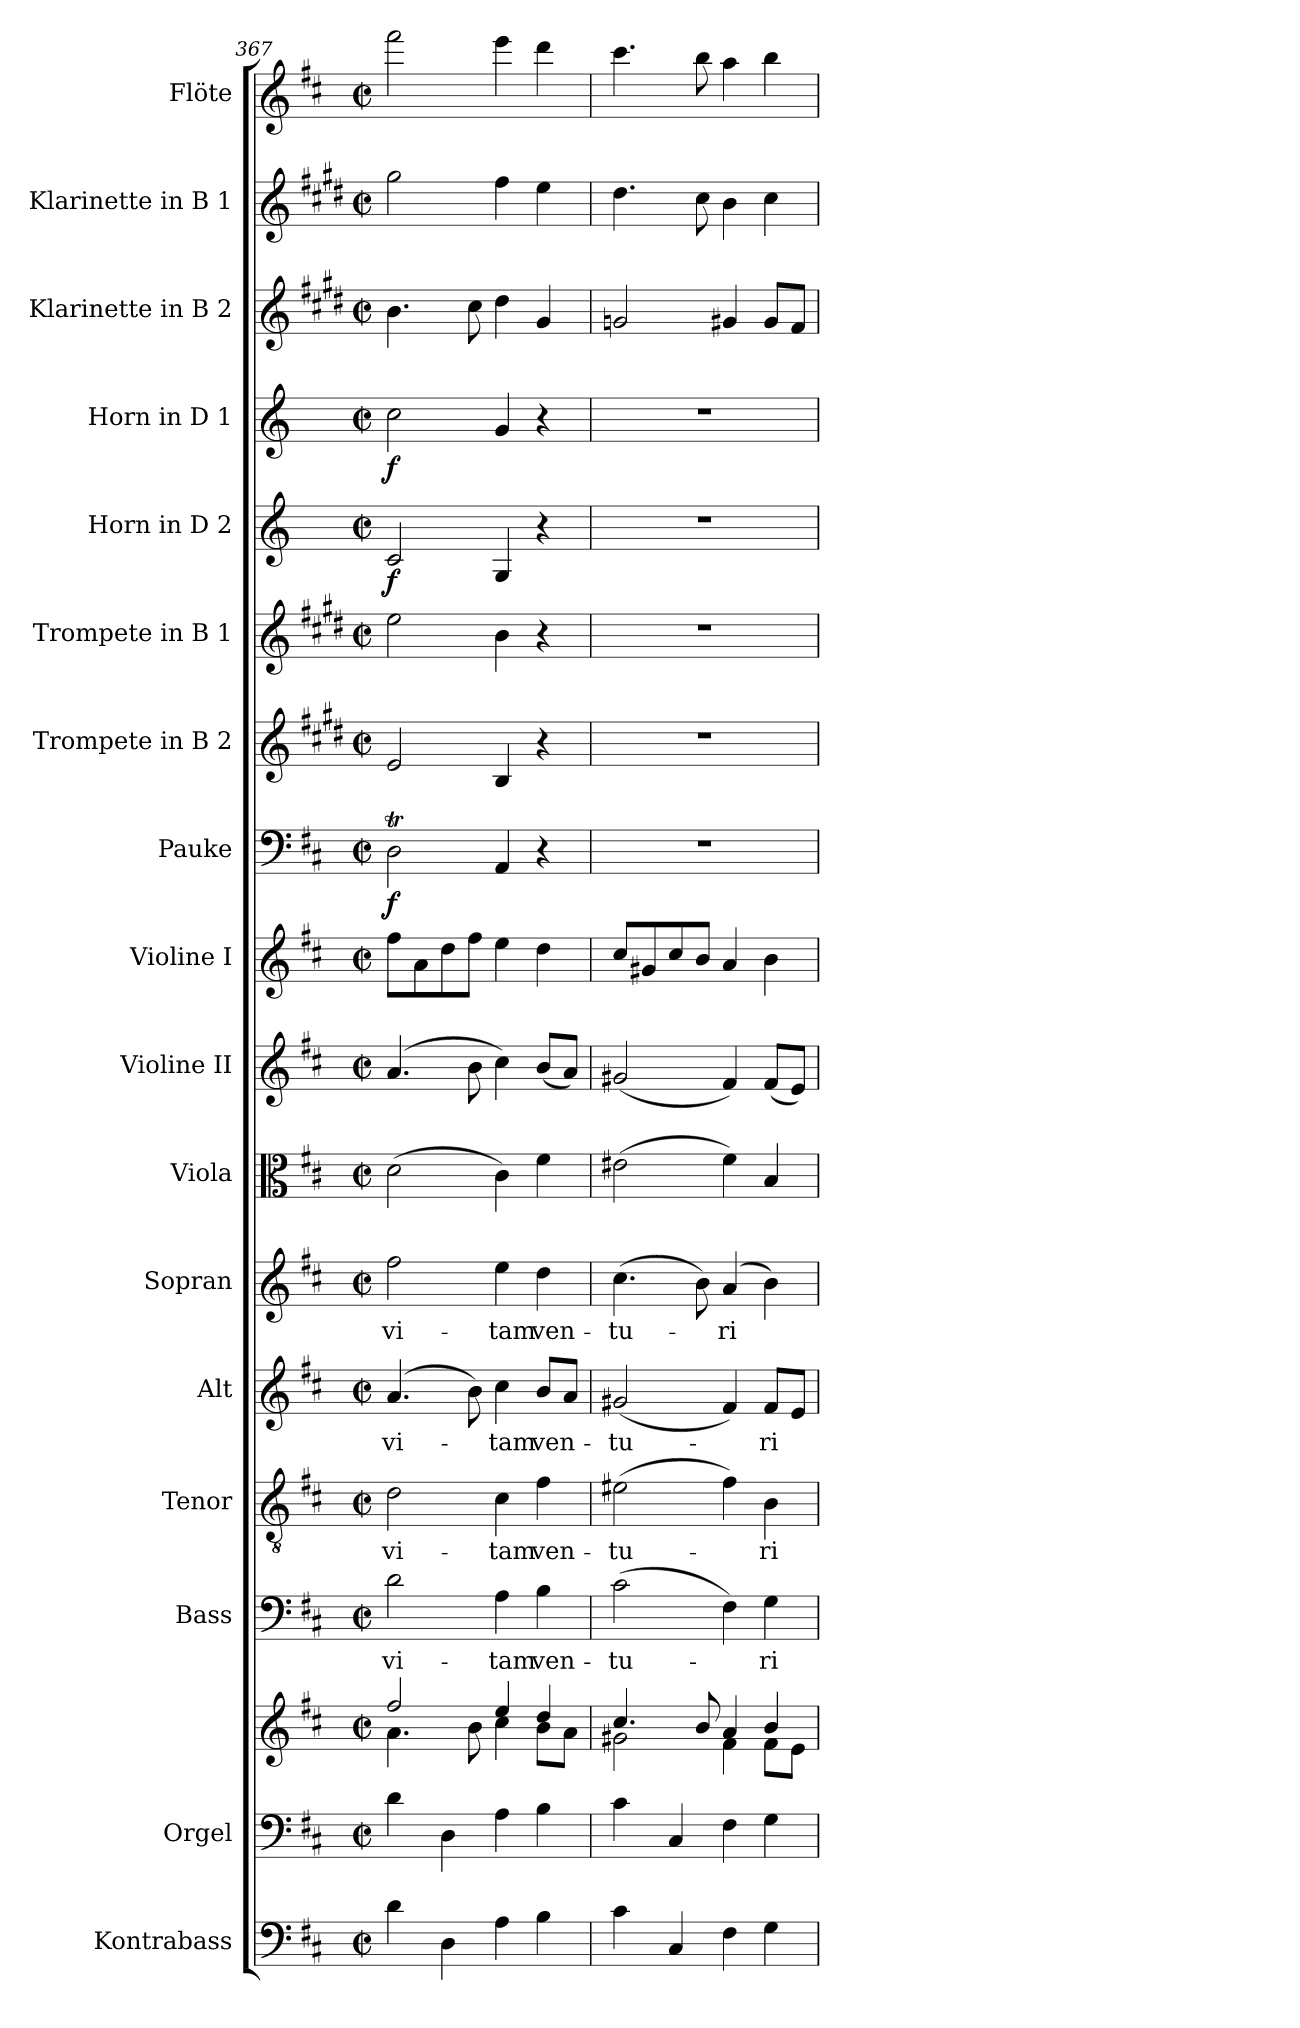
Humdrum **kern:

**kern	**kern	**kern	**kern	**text	**kern	**text	**kern	**text	**kern	**text	**kern	**kern	**kern	**kern	**dynam	**kern	**kern	**kern	**dynam	**kern	**dynam	**kern	**kern	**kern
*part17	*part16	*part16	*part15	*part15	*part14	*part14	*part13	*part13	*part12	*part12	*part11	*part10	*part9	*part8	*part8	*part7	*part6	*part5	*part5	*part4	*part4	*part3	*part2	*part1
*staff18	*staff17	*staff16	*staff15	*staff15	*staff14	*staff14	*staff13	*staff13	*staff12	*staff12	*staff11	*staff10	*staff9	*staff8	*staff8	*staff7	*staff6	*staff5	*staff5	*staff4	*staff4	*staff3	*staff2	*staff1
*I"Kontrabass	*I"Orgel	*	*I"Bass	*	*I"Tenor	*	*I"Alt	*	*I"Sopran	*	*I"Viola	*I"Violine II	*I"Violine I	*I"Pauke	*	*I"Trompete in B 2	*I"Trompete in B 1	*I"Horn in D 2	*	*I"Horn in D 1	*	*I"Klarinette in B 2	*I"Klarinette in B 1	*I"Flöte
*I'Kb.	*I'Org.	*	*I'B	*	*I'T	*	*I'A	*	*I'S	*	*I'Vla.	*I'Vl. II	*I'Vl. I	*I'Pk.	*	*I'Trp. 2	*I'Trp. 1	*I'Hrn. 2	*	*I'Hrn. 1	*	*I'Kl. 2	*I'Kl. 1	*I'Fl.
*clefF4	*clefF4	*clefG2	*clefF4	*	*clefGv2	*	*clefG2	*	*clefG2	*	*clefC3	*clefG2	*clefG2	*clefF4	*	*clefG2	*clefG2	*clefG2	*	*clefG2	*	*clefG2	*clefG2	*clefG2
*ITrd7c12	*	*	*	*	*	*	*	*	*	*	*	*	*	*	*	*ITrd1c2	*ITrd1c2	*ITrd-1c-2	*	*ITrd-1c-2	*	*ITrd1c2	*ITrd1c2	*
*k[f#c#]	*k[f#c#]	*k[f#c#]	*k[f#c#]	*	*k[f#c#]	*	*k[f#c#]	*	*k[f#c#]	*	*k[f#c#]	*k[f#c#]	*k[f#c#]	*k[f#c#]	*	*k[f#c#]	*k[f#c#]	*k[f#c#]	*	*k[f#c#]	*	*k[f#c#]	*k[f#c#]	*k[f#c#]
*D:	*D:	*D:	*D:	*	*D:	*	*D:	*	*D:	*	*D:	*D:	*D:	*D:	*	*D:	*D:	*D:	*	*D:	*	*D:	*D:	*D:
*M2/2	*M2/2	*M2/2	*M2/2	*	*M2/2	*	*M2/2	*	*M2/2	*	*M2/2	*M2/2	*M2/2	*M2/2	*	*M2/2	*M2/2	*M2/2	*	*M2/2	*	*M2/2	*M2/2	*M2/2
*met(c|)	*met(c|)	*met(c|)	*met(c|)	*	*met(c|)	*	*met(c|)	*	*met(c|)	*	*met(c|)	*met(c|)	*met(c|)	*met(c|)	*	*met(c|)	*met(c|)	*met(c|)	*	*met(c|)	*	*met(c|)	*met(c|)	*met(c|)
=367	=367	=367	=367	=367	=367	=367	=367	=367	=367	=367	=367	=367	=367	=367	=367	=367	=367	=367	=367	=367	=367	=367	=367	=367
*	*	*^	*	*	*	*	*	*	*	*	*	*	*	*	*	*	*	*	*	*	*	*	*	*
!	!	!	!	!	!LO:LY:b	!	!LO:LY:b	!	!LO:LY:b	!	!LO:LY:b	!	!	!	!	!LO:DY:b	!	!	!	!LO:DY:b	!	!LO:DY:b	!	!	!
4D\	4d\	2ff#/	4.a\	2d\	vi-	2d\	vi-	(4.a/	vi-	2ff#\	vi-	(>2d\	(4.a/	8ff#\L	2DT\	f	2d/	2dd\	2d/	f	2dd\	f	4.a\	2ff#\	2fff#\
.	.	.	.	.	.	.	.	.	.	.	.	.	.	8a\	.	.	.	.	.	.	.	.	.	.	.
4DD\	4D\	.	.	.	.	.	.	.	.	.	.	.	.	8dd\	.	.	.	.	.	.	.	.	.	.	.
.	.	.	8b\	.	.	.	.	8b\)	.	.	.	.	8b\	8ff#\J	.	.	.	.	.	.	.	.	8b\	.	.
!	!	!	!	!	!LO:LY:b	!	!LO:LY:b	!	!LO:LY:b	!	!LO:LY:b	!	!	!	!	!	!	!	!	!	!	!	!	!	!
4AA\	4A\	4ee/	4cc#\	4A\	-tam	4c#\	-tam	4cc#\	-tam	4ee\	-tam	4c#\)	4cc#\)	4ee\	4AA/	.	4A/	4a\	4A/	.	4a/	.	4cc#\	4ee\	4eee\
!	!	!	!	!	!LO:LY:b	!	!LO:LY:b	!	!LO:LY:b	!	!LO:LY:b	!	!	!	!	!	!	!	!	!	!	!	!	!	!
4BB\	4B\	4dd/	8b\L	4B\	ven-	4f#\	ven-	8b/L	ven-	4dd\	ven-	4f#\	(<8b/L	4dd\	4r	.	4r	4r	4r	.	4r	.	4f#/	4dd\	4ddd\
.	.	.	8a\J	.	.	.	.	8a/J	.	.	.	.	8a/J)	.	.	.	.	.	.	.	.	.	.	.	.
=368	=368	=368	=368	=368	=368	=368	=368	=368	=368	=368	=368	=368	=368	=368	=368	=368	=368	=368	=368	=368	=368	=368	=368	=368	=368
!	!	!	!	!	!LO:LY:b	!	!LO:LY:b	!	!LO:LY:b	!	!LO:LY:b	!	!	!	!	!	!	!	!	!	!	!	!	!	!
4C#\	4c#\	4.cc#/	2g#X\	(>2c#\	-tu-	(>2e#X\	-tu-	(<2g#X/	-tu-	(>4.cc#\	-tu-	(>2e#X\	(<2g#X/	8cc#/L	1r	.	1r	1r	1r	.	1r	.	2fn/	4.cc#\	4.ccc#\
.	.	.	.	.	.	.	.	.	.	.	.	.	.	8g#X/	.	.	.	.	.	.	.	.	.	.	.
4CC#/	4C#/	.	.	.	.	.	.	.	.	.	.	.	.	8cc#/	.	.	.	.	.	.	.	.	.	.	.
.	.	8b/	.	.	.	.	.	.	.	8b\)	.	.	.	8b/J	.	.	.	.	.	.	.	.	.	8b\	8bb\
!	!	!	!	!	!	!	!	!	!	!	!LO:LY:b	!	!	!	!	!	!	!	!	!	!	!	!	!	!
4FF#\	4F#\	4a/	4f#\	4F#\)	.	4f#\)	.	4f#/)	.	(4a/	-ri	4f#\)	4f#/)	4a/	.	.	.	.	.	.	.	.	4f#X/	4a\	4aa\
!	!	!	!	!	!LO:LY:b	!	!LO:LY:b	!	!LO:LY:b	!	!	!	!	!	!	!	!	!	!	!	!	!	!	!	!
4GG\	4G\	4b/	8f#\L	4G\	-ri	4B\	-ri	8f#/L	-ri	4b\)	.	4B/	(<8f#/L	4b\	.	.	.	.	.	.	.	.	8f#/L	4b\	4bb\
.	.	.	8e\J	.	.	.	.	8e/J	.	.	.	.	8e/J)	.	.	.	.	.	.	.	.	.	8e/J	.	.
*	*	*v	*v	*	*	*	*	*	*	*	*	*	*	*	*	*	*	*	*	*	*	*	*	*	*
=	=	=	=	=	=	=	=	=	=	=	=	=	=	=	=	=	=	=	=	=	=	=	=	=
*-	*-	*-	*-	*-	*-	*-	*-	*-	*-	*-	*-	*-	*-	*-	*-	*-	*-	*-	*-	*-	*-	*-	*-	*-
